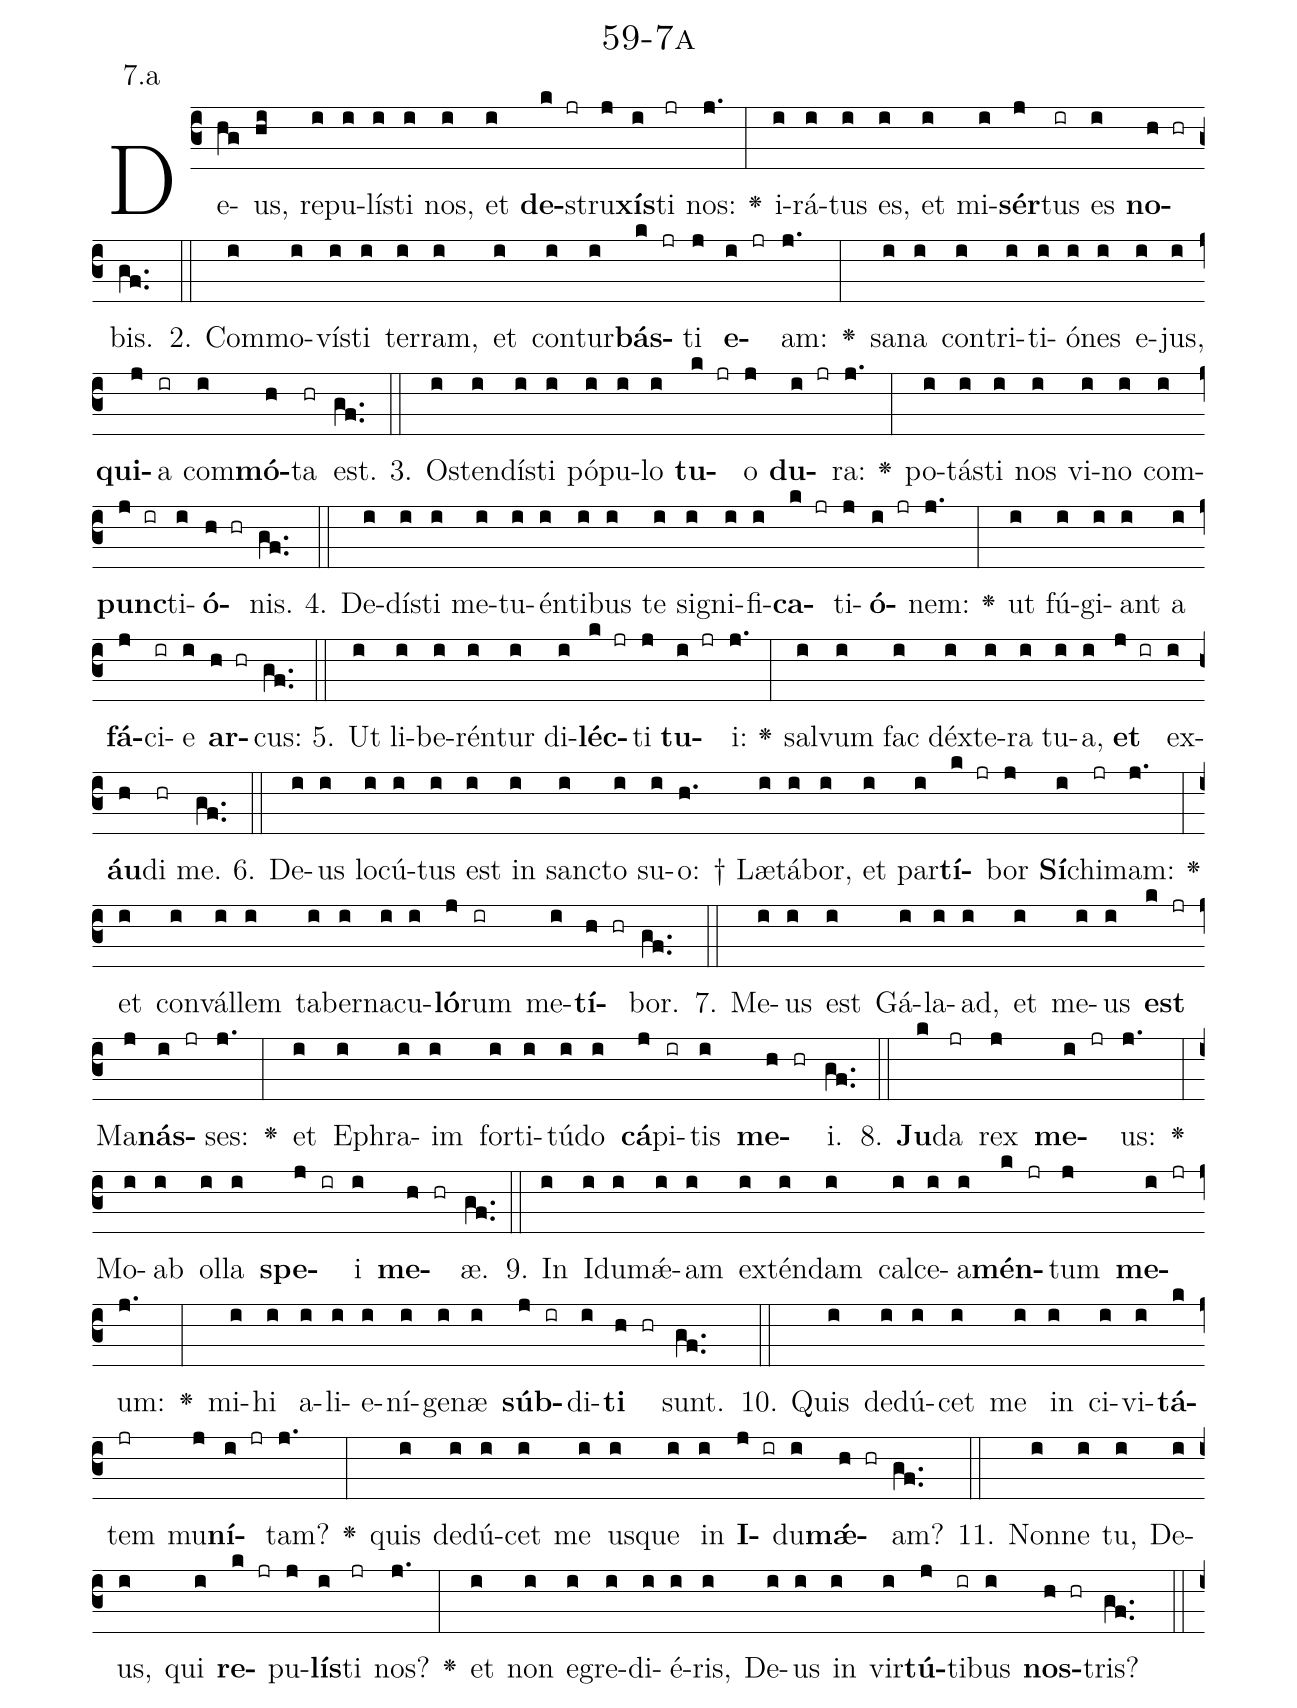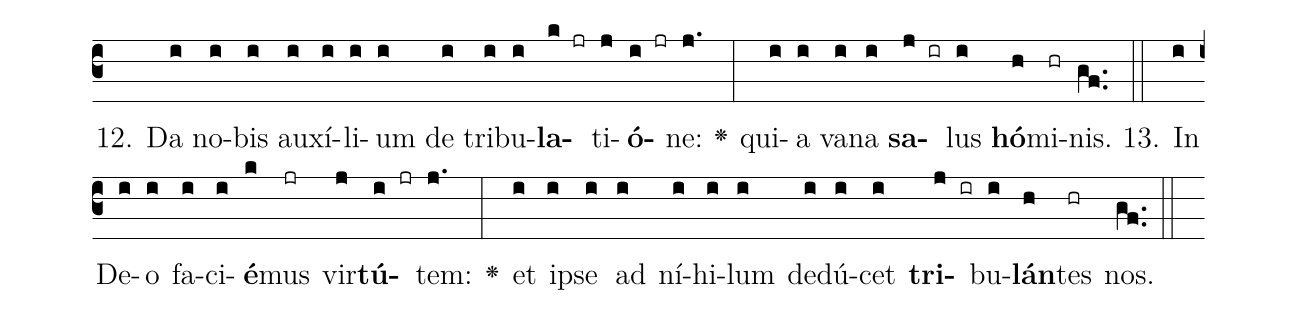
name: 59-7a;
annotation: 7.a;
%%
(c3)De(hg)us,(hi) re(i)pu(i)lís(i)ti(i) nos,(i) et(i) <b>de</b>(k jr)stru(j)<b>xís</b>(i)ti(jr) nos:(j.) <v>\greheightstar</v>(:) i(i)rá(i)tus(i) es,(i) et(i) mi(i)<b>sér</b>(j)tus(ir) es(i) <b>no</b>(h hr)bis.(gf..) (::)
2. Com(i)mo(i)vís(i)ti(i) ter(i)ram,(i) et(i) con(i)tur(i)<b>bás</b>(k jr)ti(j) <b>e</b>(i jr)am:(j.) <v>\greheightstar</v>(:) sa(i)na(i) con(i)tri(i)ti(i)ó(i)nes(i) e(i)jus,(i) <b>qui</b>(j)a(ir) com(i)<b>mó</b>(h)ta(hr) est.(gf..) (::)
3. Os(i)ten(i)dís(i)ti(i) pó(i)pu(i)lo(i) <b>tu</b>(k jr)o(j) <b>du</b>(i jr)ra:(j.) <v>\greheightstar</v>(:) po(i)tás(i)ti(i) nos(i) vi(i)no(i) com(i)<b>punc</b>(j ir)ti(i)<b>ó</b>(h hr)nis.(gf..) (::)
4. De(i)dís(i)ti(i) me(i)tu(i)én(i)ti(i)bus(i) te(i) si(i)gni(i)fi(i)<b>ca</b>(k jr)ti(j)<b>ó</b>(i jr)nem:(j.) <v>\greheightstar</v>(:) ut(i) fú(i)gi(i)ant(i) a(i) <b>fá</b>(j)ci(ir)e(i) <b>ar</b>(h hr)cus:(gf..) (::)
5. Ut(i) li(i)be(i)rén(i)tur(i) di(i)<b>léc</b>(k jr)ti(j) <b>tu</b>(i jr)i:(j.) <v>\greheightstar</v>(:) sal(i)vum(i) fac(i) déx(i)te(i)ra(i) tu(i)a,(i) <b>et</b>(j ir) ex(i)<b>áu</b>(h)di(hr) me.(gf..) (::)
6. De(i)us(i) lo(i)cú(i)tus(i) est(i) in(i) sanc(i)to(i) su(i)o: †(h.) Læ(i)tá(i)bor,(i) et(i) par(i)<b>tí</b>(k jr)bor(j) <b>Sí</b>(i)chi(jr)mam:(j.) <v>\greheightstar</v>(:) et(i) con(i)vál(i)lem(i) ta(i)ber(i)na(i)cu(i)<b>ló</b>(j)rum(ir) me(i)<b>tí</b>(h hr)bor.(gf..) (::)
7. Me(i)us(i) est(i) Gá(i)la(i)ad,(i) et(i) me(i)us(i) <b>est</b>(k jr) Ma(j)<b>nás</b>(i jr)ses:(j.) <v>\greheightstar</v>(:) et(i) E(i)phra(i)im(i) for(i)ti(i)tú(i)do(i) <b>cá</b>(j)pi(ir)tis(i) <b>me</b>(h hr)i.(gf..) (::)
8. <b>Ju</b>(k)da(jr) rex(j) <b>me</b>(i jr)us:(j.) <v>\greheightstar</v>(:) Mo(i)ab(i) ol(i)la(i) <b>spe</b>(j ir)i(i) <b>me</b>(h hr)æ.(gf..) (::)
9. In(i) I(i)du(i)mǽ(i)am(i) ex(i)tén(i)dam(i) cal(i)ce(i)a(i)<b>mén</b>(k jr)tum(j) <b>me</b>(i jr)um:(j.) <v>\greheightstar</v>(:) mi(i)hi(i) a(i)li(i)e(i)ní(i)ge(i)næ(i) <b>súb</b>(j ir)di(i)<b>ti</b>(h hr) sunt.(gf..) (::)
10. Quis(i) de(i)dú(i)cet(i) me(i) in(i) ci(i)vi(i)<b>tá</b>(k)tem(jr) mu(j)<b>ní</b>(i jr)tam?(j.) <v>\greheightstar</v>(:) quis(i) de(i)dú(i)cet(i) me(i) us(i)que(i) in(i) <b>I</b>(j ir)du(i)<b>mǽ</b>(h hr)am?(gf..) (::)
11. Non(i)ne(i) tu,(i) De(i)us,(i) qui(i) <b>re</b>(k jr)pu(j)<b>lís</b>(i)ti(jr) nos?(j.) <v>\greheightstar</v>(:) et(i) non(i) e(i)gre(i)di(i)é(i)ris,(i) De(i)us(i) in(i) vir(i)<b>tú</b>(j)ti(ir)bus(i) <b>nos</b>(h hr)tris?(gf..) (::)
12. Da(i) no(i)bis(i) au(i)xí(i)li(i)um(i) de(i) tri(i)bu(i)<b>la</b>(k jr)ti(j)<b>ó</b>(i jr)ne:(j.) <v>\greheightstar</v>(:) qui(i)a(i) va(i)na(i) <b>sa</b>(j ir)lus(i) <b>hó</b>(h)mi(hr)nis.(gf..) (::)
13. In(i) De(i)o(i) fa(i)ci(i)<b>é</b>(k)mus(jr) vir(j)<b>tú</b>(i jr)tem:(j.) <v>\greheightstar</v>(:) et(i) ip(i)se(i) ad(i) ní(i)hi(i)lum(i) de(i)dú(i)cet(i) <b>tri</b>(j ir)bu(i)<b>lán</b>(h)tes(hr) nos.(gf..) (::)
